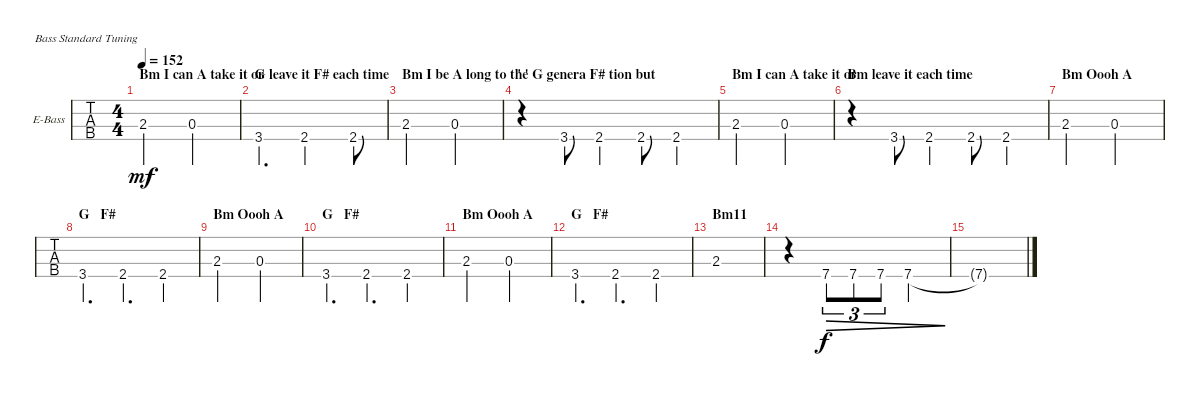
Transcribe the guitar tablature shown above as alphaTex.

\bracketExtendMode groupsimilarinstruments
\firstSystemTrackNameOrientation horizontal
\otherSystemsTrackNameOrientation horizontal
\track ("Bass - Richard Hell" "E-Bass") {instrument electricbassfinger}
\staff {tabs}
\tuning (G2 D2 A1 E1)
\ts (4 4)
\section ("" "Bm I can A take it or")
\tempo 152
\clef f4
\ks d
2.3.2{dy mf} 0.3.2 |
\section ("" "G leave it F# each time")
3.4.4{d} 2.4.2 2.4.8 |
\section ("" "Bm I be A long to the")
2.3.2 0.3.2 |
\section ("" "' ' G genera F# tion but")
r.4 3.4.8 2.4.4 2.4.8 2.4.4 |
\section ("" "Bm I can A take it or")
2.3.2 0.3.2 |
\section ("" "Bm leave it each time")
r.4 3.4.8 2.4.4 2.4.8 2.4.4 |
\section ("" "Bm Oooh A")
2.3.2 0.3.2 |
\section ("" "G   F#")
3.4.4{d} 2.4.4{d} 2.4.4 |
\section ("" "Bm Oooh A")
2.3.2 0.3.2 |
\section ("" "G   F#")
3.4.4{d} 2.4.4{d} 2.4.4 |
\section ("" "Bm Oooh A")
2.3.2 0.3.2 |
\section ("" "G   F#")
3.4.4{d} 2.4.4{d} 2.4.4 |
\section ("" "Bm11")
2.3.1 |
r.4 7.4.8{tu (3 2) dec dy f} 7.4.8{tu (3 2) dec} 7.4.8{tu (3 2) dec} 7.4.2{dec} |
7.4{t}.1
